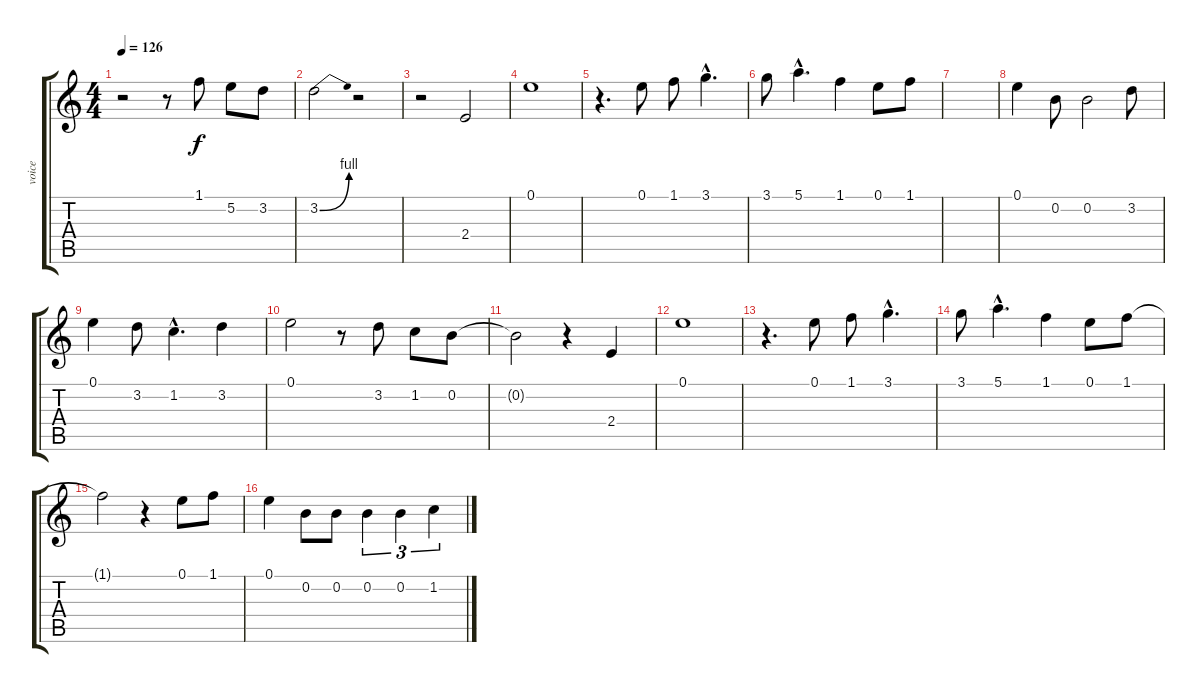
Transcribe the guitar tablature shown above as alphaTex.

\track ("voice" "voice") {instrument flute}
\staff {score tabs}
\tuning (E5 B4 G4 D4 A3 E3) {hide}
\ts (4 4)
\tempo 126
\clef g2
\ks c
r.2{dy f} r.8 1.1.8 5.2.8 3.2.8 |
3.2{be (bend 0 0 60 4)}.2 r.2 |
r.2 2.4.2 |
0.1.1 |
r.4{d} 0.1.8 1.1.8 3.1{hac}.4{d} |
3.1.8 5.1{hac}.4{d} 1.1.4 0.1.8 1.1.8 |
|
0.1.4 0.2.8 0.2.2 3.2.8 |
0.1.4 3.2.8 1.2{hac}.4{d} 3.2.4 |
0.1.2 r.8 3.2.8 1.2.8 0.2.8 |
0.2{t}.2 r.4 2.4.4 |
0.1.1 |
r.4{d} 0.1.8 1.1.8 3.1{hac}.4{d} |
3.1.8 5.1{hac}.4{d} 1.1.4 0.1.8 1.1.8 |
1.1{t}.2 r.4 0.1.8 1.1.8 |
0.1.4 0.2.8 0.2.8 0.2.4{tu (3 2)} 0.2.4{tu (3 2)} 1.2.4{tu (3 2)}
